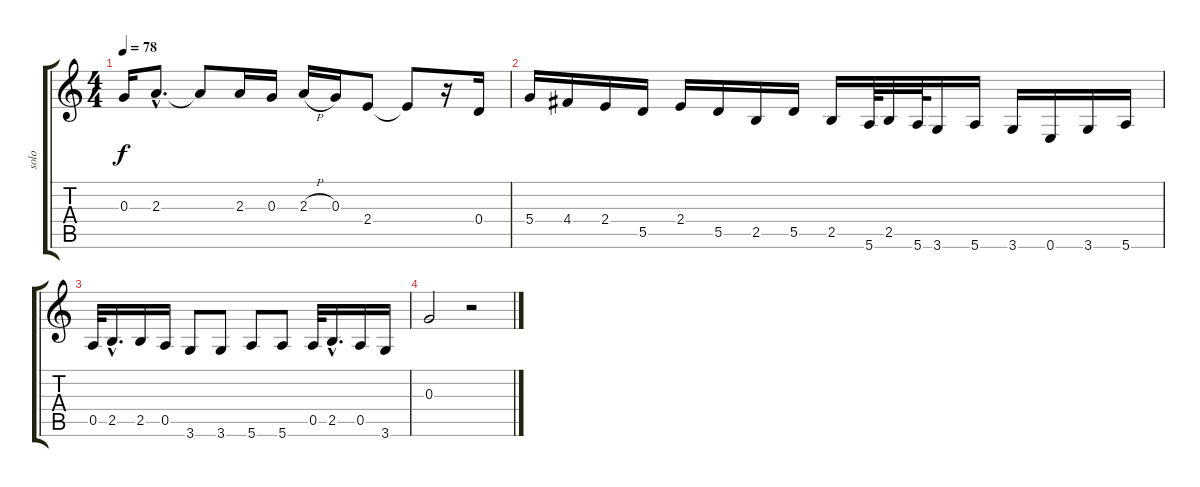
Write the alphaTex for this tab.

\track ("solo" "solo") {instrument overdrivenguitar}
\staff {score tabs}
\tuning (E4 B3 G3 D3 A2 E2) {hide}
\ts (4 4)
\tempo 78
\clef g2
\ks c
0.3.16{dy f} 2.3{hac}.8{d} 2.3{t}.8 2.3.16 0.3.16 2.3{h}.16 0.3.16 2.4.8 2.4{t}.8 r.16 0.4.16 |
5.4.16 4.4.16 2.4.16 5.5.16 2.4.16 5.5.16 2.5.16 5.5.16 2.5.16 5.6.64 2.5.32 5.6.64 3.6.16 5.6.16 3.6.16 0.6.16 3.6.16 5.6.16 |
0.5.32 2.5{hac}.16{d} 2.5.16 0.5.16 3.6.8 3.6.8 5.6.8 5.6.8 0.5.32 2.5{hac}.16{d} 0.5.16 3.6.16 |
0.3.2 r.2
